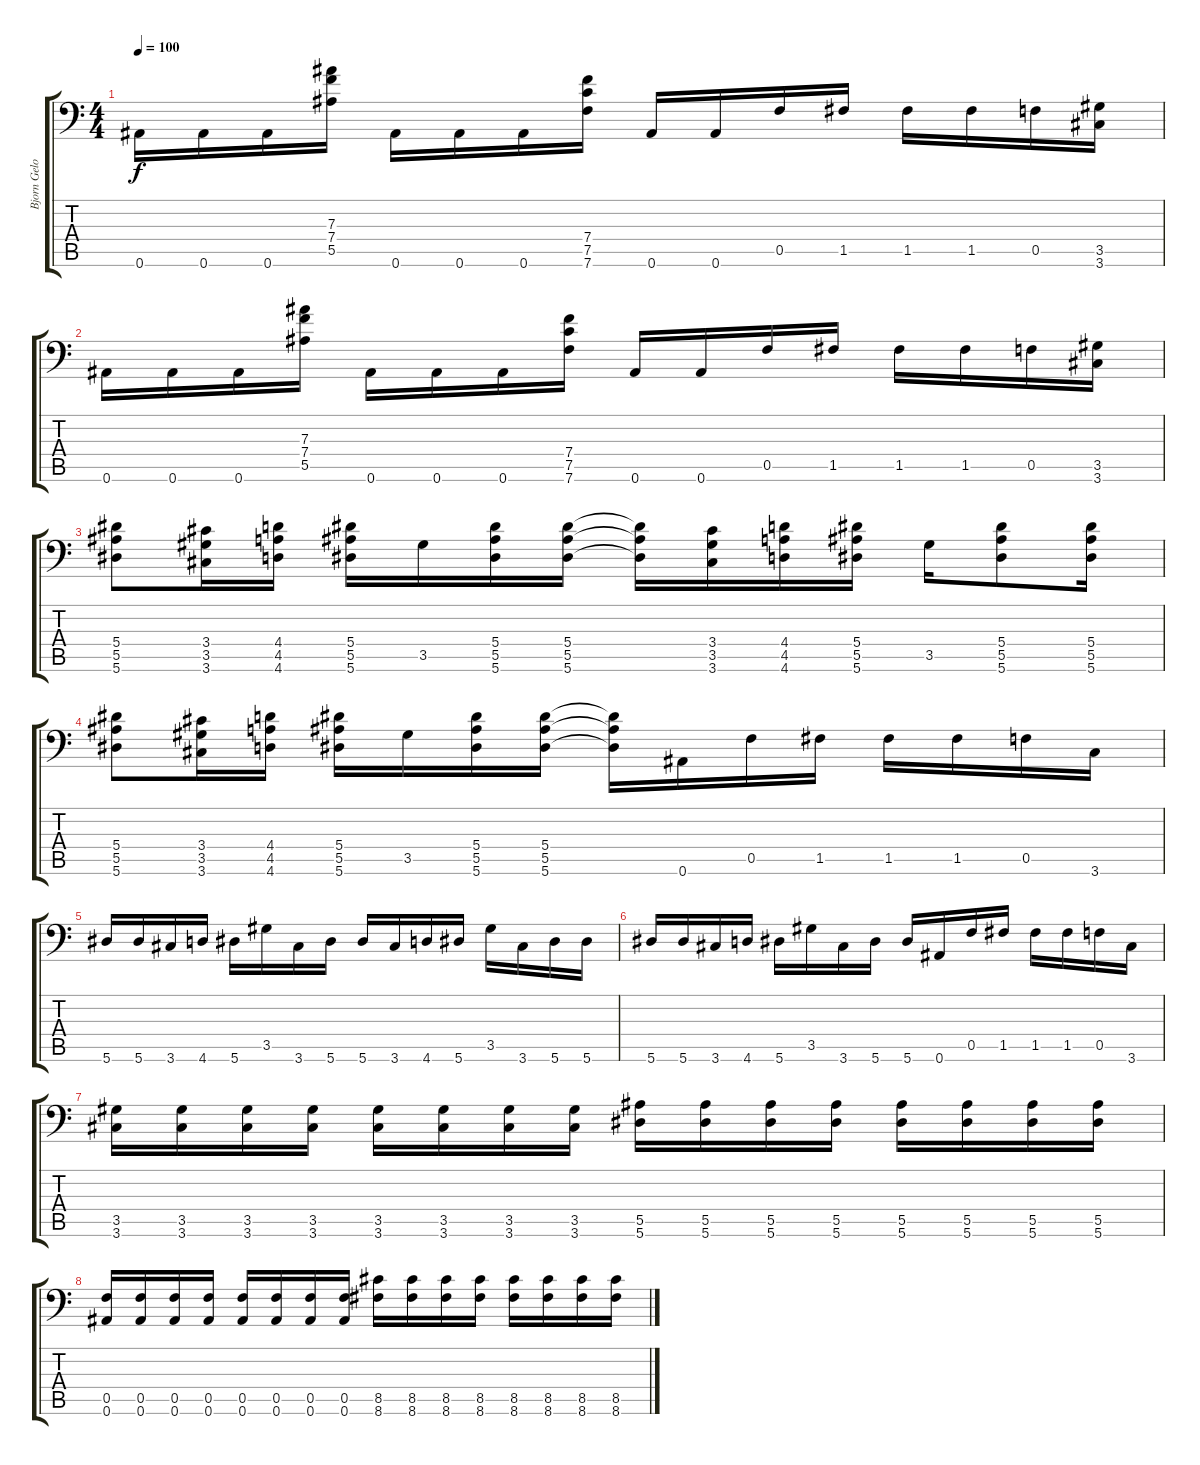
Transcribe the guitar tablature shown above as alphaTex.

\track ("Bjorn Gelotte" "Bjorn Gelo") {instrument distortionguitar}
\staff {score tabs}
\tuning (C4 G3 Eb3 Bb2 F2 Bb1) {hide}
\ts (4 4)
\tempo 100
\clef f4
\ks c
0.6.16{dy f} 0.6.16 0.6.16 (7.3 7.4 5.5).16 0.6.16 0.6.16 0.6.16 (7.4 7.5 7.6).16 0.6.16 0.6.16 0.5.16 1.5.16 1.5.16 1.5.16 0.5.16 (3.5 3.6).16 |
0.6.16 0.6.16 0.6.16 (7.3 7.4 5.5).16 0.6.16 0.6.16 0.6.16 (7.4 7.5 7.6).16 0.6.16 0.6.16 0.5.16 1.5.16 1.5.16 1.5.16 0.5.16 (3.5 3.6).16 |
(5.4 5.5 5.6).8 (3.4 3.5 3.6).16 (4.4 4.5 4.6).16 (5.4 5.5 5.6).16 3.5.16 (5.4 5.5 5.6).16 (5.4 5.5 5.6).16 (5.4{t} 5.5{t} 5.6{t}).16 (3.4 3.5 3.6).16 (4.4 4.5 4.6).16 (5.4 5.5 5.6).16 3.5.16 (5.4 5.5 5.6).8 (5.4 5.5 5.6).16 |
(5.4 5.5 5.6).8 (3.4 3.5 3.6).16 (4.4 4.5 4.6).16 (5.4 5.5 5.6).16 3.5.16 (5.4 5.5 5.6).16 (5.4 5.5 5.6).16 (5.4{t} 5.5{t} 5.6{t}).16 0.6.16 0.5.16 1.5.16 1.5.16 1.5.16 0.5.16 3.6.16 |
5.6.16 5.6.16 3.6.16 4.6.16 5.6.16 3.5.16 3.6.16 5.6.16 5.6.16 3.6.16 4.6.16 5.6.16 3.5.16 3.6.16 5.6.16 5.6.16 |
5.6.16 5.6.16 3.6.16 4.6.16 5.6.16 3.5.16 3.6.16 5.6.16 5.6.16 0.6.16 0.5.16 1.5.16 1.5.16 1.5.16 0.5.16 3.6.16 |
(3.5 3.6).16 (3.5 3.6).16 (3.5 3.6).16 (3.5 3.6).16 (3.5 3.6).16 (3.5 3.6).16 (3.5 3.6).16 (3.5 3.6).16 (5.5 5.6).16 (5.5 5.6).16 (5.5 5.6).16 (5.5 5.6).16 (5.5 5.6).16 (5.5 5.6).16 (5.5 5.6).16 (5.5 5.6).16 |
(0.5 0.6).16 (0.5 0.6).16 (0.5 0.6).16 (0.5 0.6).16 (0.5 0.6).16 (0.5 0.6).16 (0.5 0.6).16 (0.5 0.6).16 (8.5 8.6).16 (8.5 8.6).16 (8.5 8.6).16 (8.5 8.6).16 (8.5 8.6).16 (8.5 8.6).16 (8.5 8.6).16 (8.5 8.6).16
